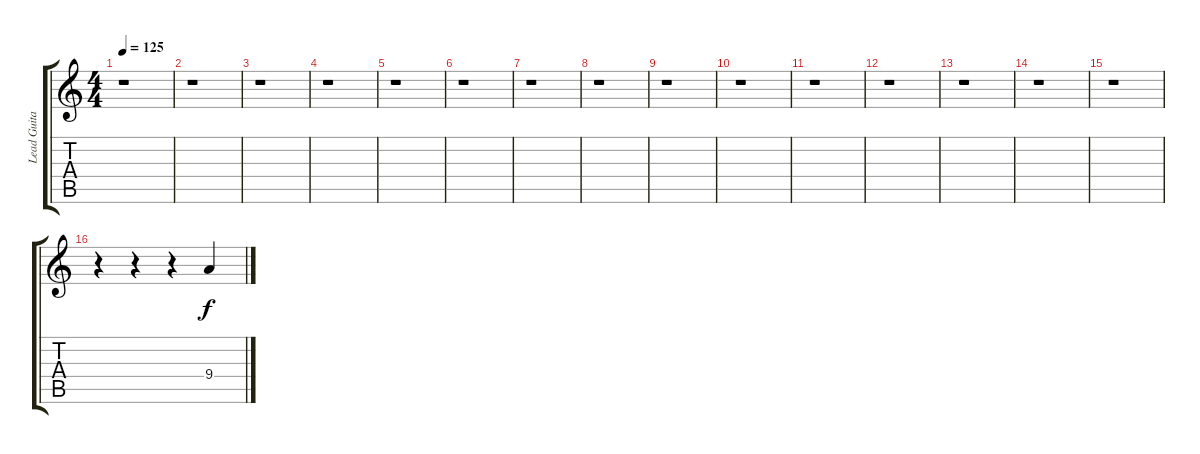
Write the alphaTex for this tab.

\track ("Lead Guitar" "Lead Guita") {instrument distortionguitar}
\staff {score tabs}
\tuning (D4 A3 F3 C3 G2 D2) {hide}
\ts (4 4)
\tempo 125
\clef g2
\ks c
r.1{dy f} |
r.1 |
r.1 |
r.1 |
r.1 |
r.1 |
r.1 |
r.1 |
r.1 |
r.1 |
r.1 |
r.1 |
r.1 |
r.1 |
r.1 |
r.4 r.4 r.4 9.4.4
